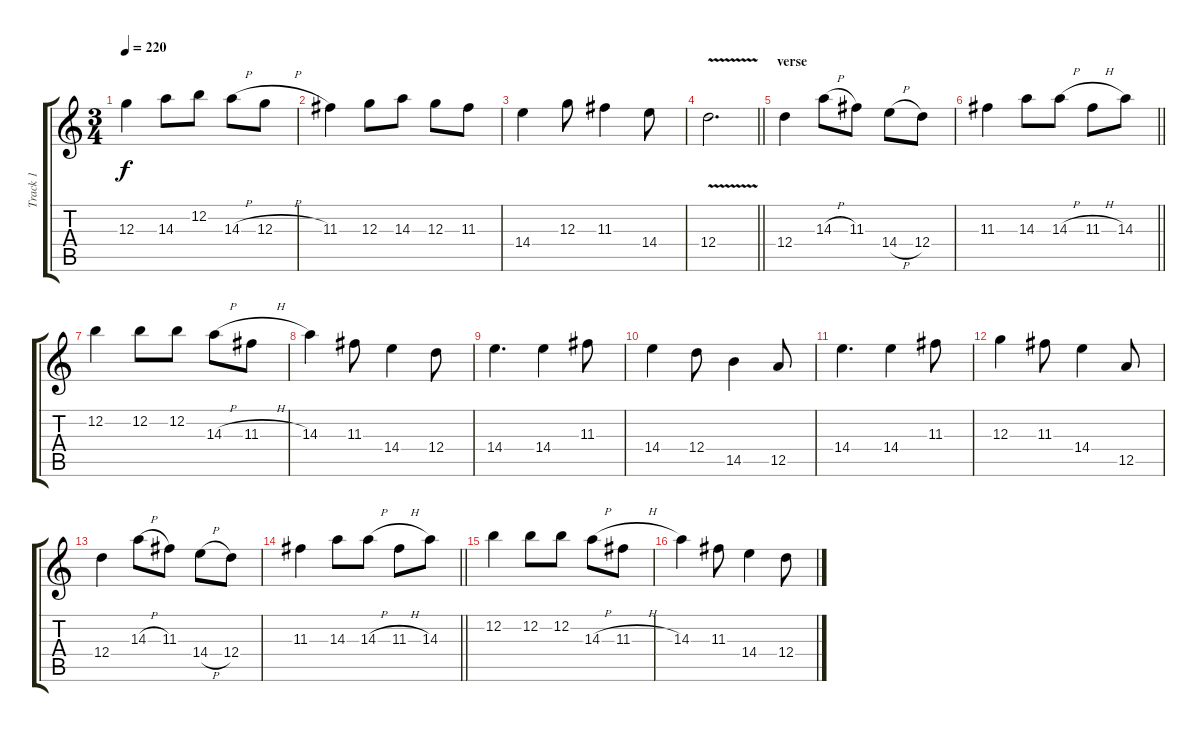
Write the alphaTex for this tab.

\track ("Track 1" "Track 1") {instrument overdrivenguitar}
\staff {score tabs}
\tuning (E4 B3 G3 D3 A2 E2) {hide}
\ts (3 4)
\tempo 220
\clef g2
\ks c
12.3.4{dy f} 14.3.8 12.2.8 14.3{h}.8 12.3{h}.8 |
11.3.4 12.3.8 14.3.8 12.3.8 11.3.8 |
14.4.4 12.3.8 11.3.4 14.4.8 |
\barLineRight lightlight
12.4{v}.2{d} |
\section ("" "verse")
12.4.4 14.3{h}.8 11.3.8 14.4{h}.8 12.4.8 |
\barLineRight lightlight
11.3.4 14.3.8 14.3{h}.8 11.3{h}.8 14.3.8 |
12.2.4 12.2.8 12.2.8 14.3{h}.8 11.3{h}.8 |
14.3.4 11.3.8 14.4.4 12.4.8 |
14.4.4{d} 14.4.4 11.3.8 |
14.4.4 12.4.8 14.5.4 12.5.8 |
14.4.4{d} 14.4.4 11.3.8 |
12.3.4 11.3.8 14.4.4 12.5.8 |
12.4.4 14.3{h}.8 11.3.8 14.4{h}.8 12.4.8 |
\barLineRight lightlight
11.3.4 14.3.8 14.3{h}.8 11.3{h}.8 14.3.8 |
12.2.4 12.2.8 12.2.8 14.3{h}.8 11.3{h}.8 |
14.3.4 11.3.8 14.4.4 12.4.8
